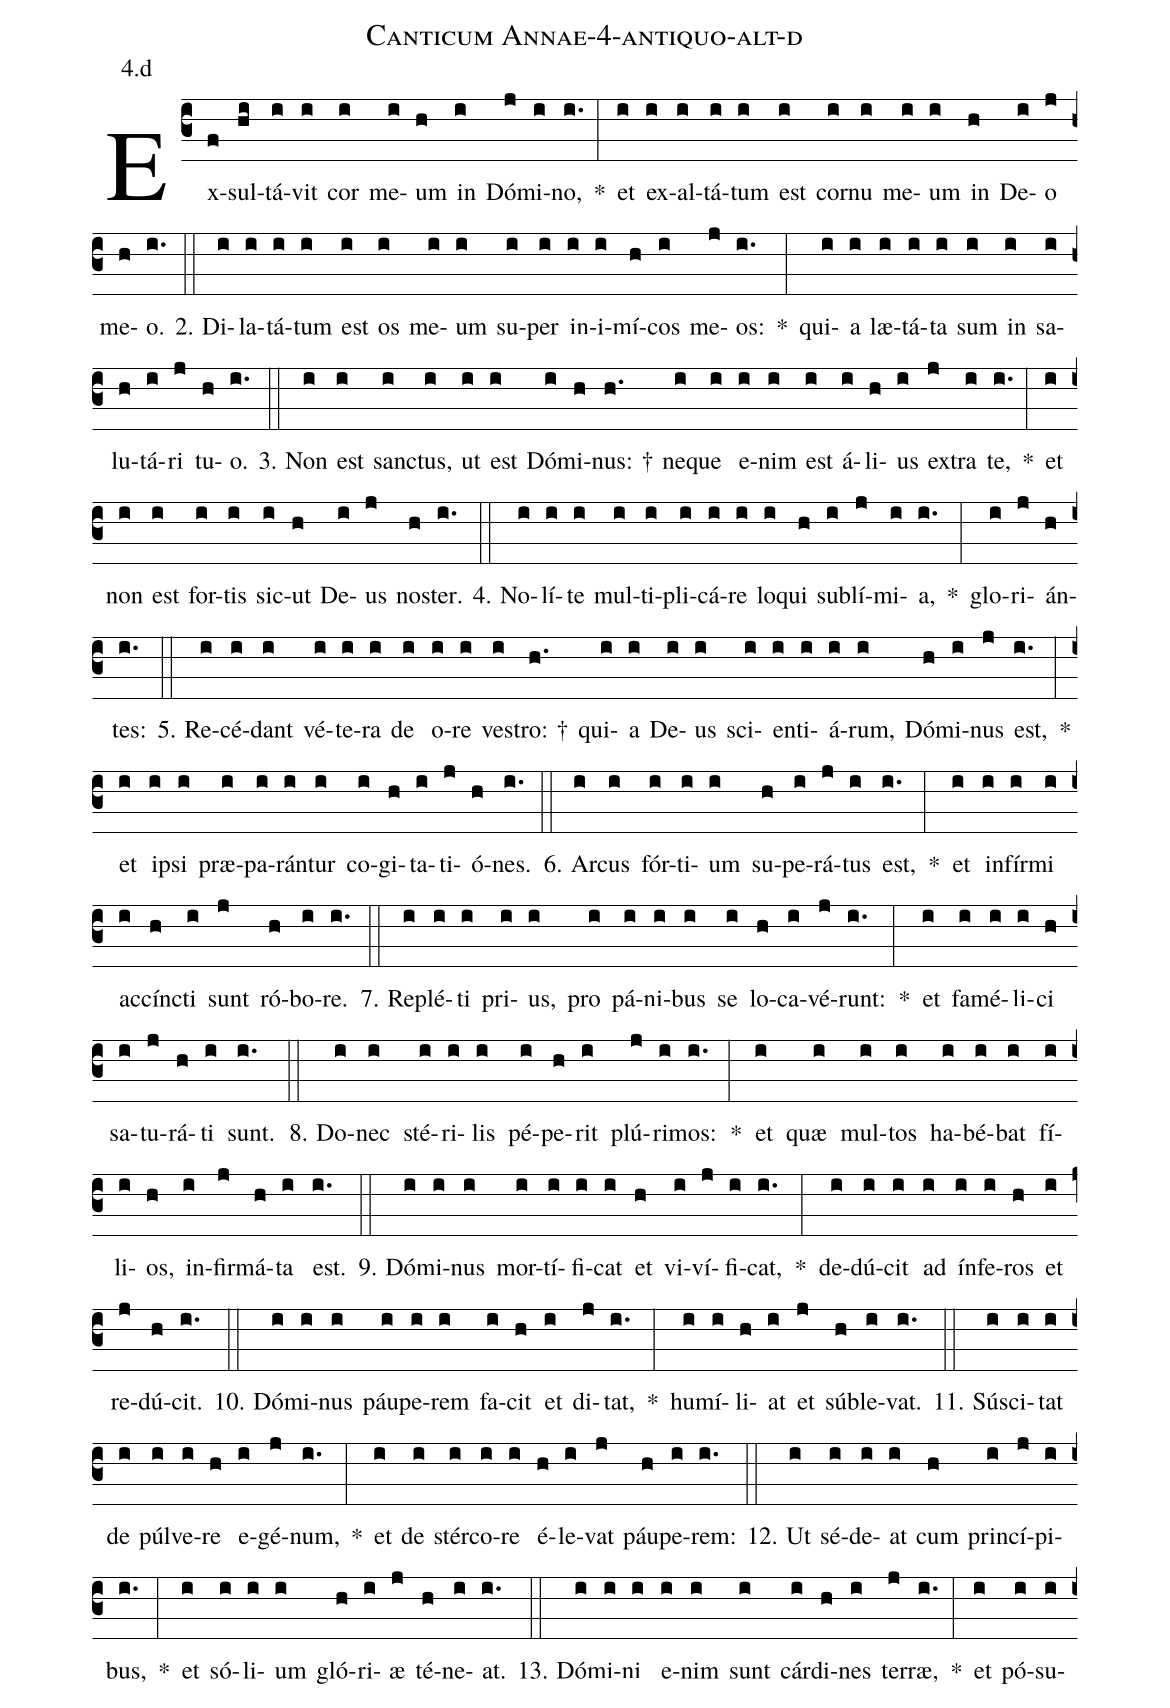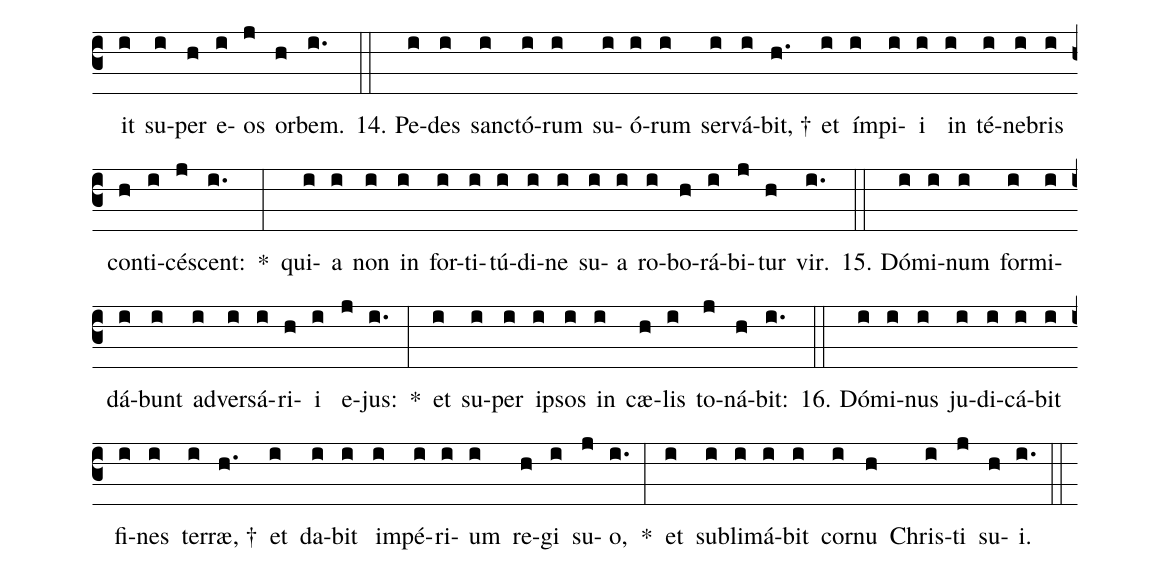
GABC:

name: Canticum Annae-4-antiquo-alt-d;
annotation: 4.d;
%%
(c3)Ex(f)sul(hi)tá(i)vit(i) cor(i) me(i)um(h) in(i) Dó(j)mi(i)no,(i.) *(:) et(i) ex(i)al(i)tá(i)tum(i) est(i) cor(i)nu(i) me(i)um(i) in(h) De(i)o(j) me(h)o.(i.) (::)
2. Di(i)la(i)tá(i)tum(i) est(i) os(i) me(i)um(i) su(i)per(i) in(i)i(i)mí(h)cos(i) me(j)os:(i.) *(:) qui(i)a(i) læ(i)tá(i)ta(i) sum(i) in(i) sa(i)lu(h)tá(i)ri(j) tu(h)o.(i.) (::)
3. Non(i) est(i) sanc(i)tus,(i) ut(i) est(i) Dó(i)mi(h)nus: †(h.) ne(i)que(i) e(i)nim(i) est(i) á(i)li(h)us(i) ex(j)tra(i) te,(i.) *(:) et(i) non(i) est(i) for(i)tis(i) sic(i)ut(h) De(i)us(j) nos(h)ter.(i.) (::)
4. No(i)lí(i)te(i) mul(i)ti(i)pli(i)cá(i)re(i) lo(i)qui(h) sub(i)lí(j)mi(i)a,(i.) *(:) glo(i)ri(j)án(h)tes:(i.) (::)
5. Re(i)cé(i)dant(i) vé(i)te(i)ra(i) de(i) o(i)re(i) ves(i)tro: †(h.) qui(i)a(i) De(i)us(i) sci(i)en(i)ti(i)á(i)rum,(i) Dó(h)mi(i)nus(j) est,(i.) *(:) et(i) ip(i)si(i) præ(i)pa(i)rán(i)tur(i) co(i)gi(h)ta(i)ti(j)ó(h)nes.(i.) (::)
6. Ar(i)cus(i) fór(i)ti(i)um(i) su(h)pe(i)rá(j)tus(i) est,(i.) *(:) et(i) in(i)fír(i)mi(i) ac(i)cínc(h)ti(i) sunt(j) ró(h)bo(i)re.(i.) (::)
7. Re(i)plé(i)ti(i) pri(i)us,(i) pro(i) pá(i)ni(i)bus(i) se(i) lo(h)ca(i)vé(j)runt:(i.) *(:) et(i) fa(i)mé(i)li(i)ci(h) sa(i)tu(j)rá(h)ti(i) sunt.(i.) (::)
8. Do(i)nec(i) sté(i)ri(i)lis(i) pé(i)pe(h)rit(i) plú(j)ri(i)mos:(i.) *(:) et(i) quæ(i) mul(i)tos(i) ha(i)bé(i)bat(i) fí(i)li(i)os,(h) in(i)fir(j)má(h)ta(i) est.(i.) (::)
9. Dó(i)mi(i)nus(i) mor(i)tí(i)fi(i)cat(i) et(h) vi(i)ví(j)fi(i)cat,(i.) *(:) de(i)dú(i)cit(i) ad(i) ín(i)fe(i)ros(h) et(i) re(j)dú(h)cit.(i.) (::)
10. Dó(i)mi(i)nus(i) páu(i)pe(i)rem(i) fa(i)cit(h) et(i) di(j)tat,(i.) *(:) hu(i)mí(i)li(h)at(i) et(j) súb(h)le(i)vat.(i.) (::)
11. Sú(i)sci(i)tat(i) de(i) púl(i)ve(i)re(h) e(i)gé(j)num,(i.) *(:) et(i) de(i) stér(i)co(i)re(i) é(h)le(i)vat(j) páu(h)pe(i)rem:(i.) (::)
12. Ut(i) sé(i)de(i)at(i) cum(h) prin(i)cí(j)pi(i)bus,(i.) *(:) et(i) só(i)li(i)um(i) gló(h)ri(i)æ(j) té(h)ne(i)at.(i.) (::)
13. Dó(i)mi(i)ni(i) e(i)nim(i) sunt(i) cár(i)di(h)nes(i) ter(j)ræ,(i.) *(:) et(i) pó(i)su(i)it(i) su(i)per(h) e(i)os(j) or(h)bem.(i.) (::)
14. Pe(i)des(i) sanc(i)tó(i)rum(i) su(i)ó(i)rum(i) ser(i)vá(i)bit, †(h.) et(i) ím(i)pi(i)i(i) in(i) té(i)ne(i)bris(i) con(h)ti(i)cé(j)scent:(i.) *(:) qui(i)a(i) non(i) in(i) for(i)ti(i)tú(i)di(i)ne(i) su(i)a(i) ro(i)bo(h)rá(i)bi(j)tur(h) vir.(i.) (::)
15. Dó(i)mi(i)num(i) for(i)mi(i)dá(i)bunt(i) ad(i)ver(i)sá(i)ri(h)i(i) e(j)jus:(i.) *(:) et(i) su(i)per(i) ip(i)sos(i) in(i) cæ(h)lis(i) to(j)ná(h)bit:(i.) (::)
16. Dó(i)mi(i)nus(i) ju(i)di(i)cá(i)bit(i) fi(i)nes(i) ter(i)ræ, †(h.) et(i) da(i)bit(i) im(i)pé(i)ri(i)um(i) re(h)gi(i) su(j)o,(i.) *(:) et(i) sub(i)li(i)má(i)bit(i) cor(i)nu(h) Chris(i)ti(j) su(h)i.(i.) (::)
